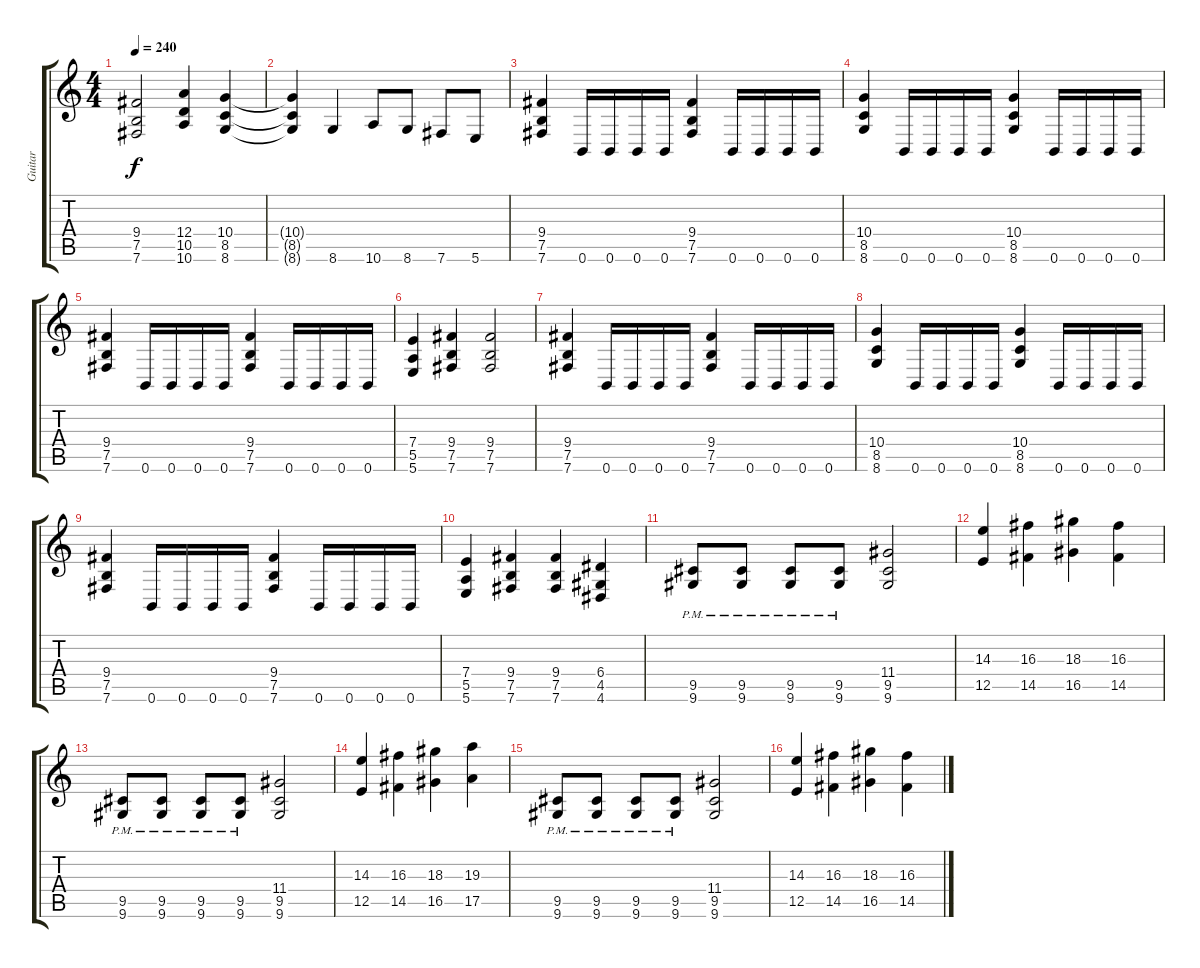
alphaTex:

\track ("Guitar" "Guitar") {instrument distortionguitar}
\staff {score tabs}
\tuning (B3 Gb3 D3 A2 E2 B1) {hide}
\ts (4 4)
\tempo 240
\clef g2
\ks c
(9.4 7.5 7.6).2{dy f} (12.4 10.5 10.6).4 (10.4 8.5 8.6).4 |
(10.4{t} 8.5{t} 8.6{t}).4 8.6.4 10.6.8 8.6.8 7.6.8 5.6.8 |
(9.4 7.5 7.6).4 0.6.16 0.6.16 0.6.16 0.6.16 (9.4 7.5 7.6).4 0.6.16 0.6.16 0.6.16 0.6.16 |
(10.4 8.5 8.6).4 0.6.16 0.6.16 0.6.16 0.6.16 (10.4 8.5 8.6).4 0.6.16 0.6.16 0.6.16 0.6.16 |
(9.4 7.5 7.6).4 0.6.16 0.6.16 0.6.16 0.6.16 (9.4 7.5 7.6).4 0.6.16 0.6.16 0.6.16 0.6.16 |
(7.4 5.5 5.6).4 (9.4 7.5 7.6).4 (9.4 7.5 7.6).2 |
(9.4 7.5 7.6).4 0.6.16 0.6.16 0.6.16 0.6.16 (9.4 7.5 7.6).4 0.6.16 0.6.16 0.6.16 0.6.16 |
(10.4 8.5 8.6).4 0.6.16 0.6.16 0.6.16 0.6.16 (10.4 8.5 8.6).4 0.6.16 0.6.16 0.6.16 0.6.16 |
(9.4 7.5 7.6).4 0.6.16 0.6.16 0.6.16 0.6.16 (9.4 7.5 7.6).4 0.6.16 0.6.16 0.6.16 0.6.16 |
(7.4 5.5 5.6).4 (9.4 7.5 7.6).4 (9.4 7.5 7.6).4 (6.4 4.5 4.6).4 |
(9.5{pm} 9.6{pm}).8 (9.5{pm} 9.6{pm}).8 (9.5{pm} 9.6{pm}).8 (9.5{pm} 9.6{pm}).8 (11.4 9.5 9.6).2 |
(14.3 12.5).4 (16.3 14.5).4 (18.3 16.5).4 (16.3 14.5).4 |
(9.5{pm} 9.6{pm}).8 (9.5{pm} 9.6{pm}).8 (9.5{pm} 9.6{pm}).8 (9.5{pm} 9.6{pm}).8 (11.4 9.5 9.6).2 |
(14.3 12.5).4 (16.3 14.5).4 (18.3 16.5).4 (19.3 17.5).4 |
(9.5{pm} 9.6{pm}).8 (9.5{pm} 9.6{pm}).8 (9.5{pm} 9.6{pm}).8 (9.5{pm} 9.6{pm}).8 (11.4 9.5 9.6).2 |
(14.3 12.5).4 (16.3 14.5).4 (18.3 16.5).4 (16.3 14.5).4
